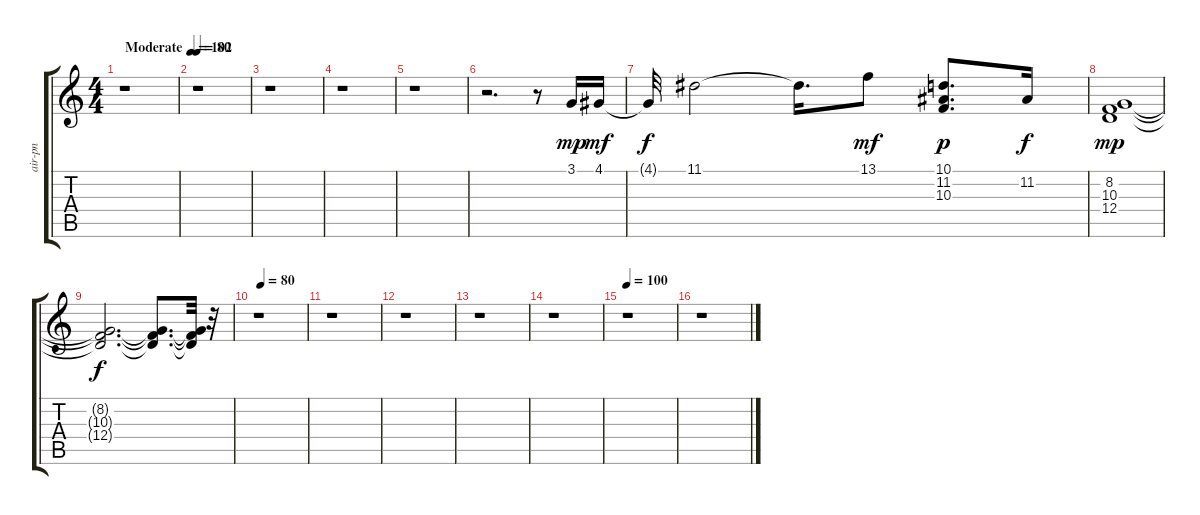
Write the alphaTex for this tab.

\track ("air-pn" "air-pn") {instrument fx5brightness}
\staff {score tabs}
\tuning (E4 B3 G3 D3 A2 E2) {hide}
\ts (4 4)
\tempo (102 "Moderate")
\clef g2
\ks c
r.1{dy mp instrument fx5brightness} |
\tempo 80
r.1 |
r.1 |
r.1 |
r.1 |
r.2{d} r.8 3.1.16 4.1.16{dy mf} |
4.1{t}.32{dy f} 11.1.2 11.1{t}.16{d} 13.1.8{dy mf} (10.1 11.2 10.3).8{d dy p} 11.2.16{dy f} |
(8.2 10.3 12.4).1{dy mp} |
(8.2{t} 10.3{t} 12.4{t}).2{d dy f} (8.2{t} 10.3{t} 12.4{t}).8{d} (8.2{t} 10.3{t} 12.4{t}).32 r.32 |
\tempo (80 0.0625)
r.1 |
r.1 |
r.1 |
r.1 |
r.1 |
\tempo 100
r.1 |
r.1
